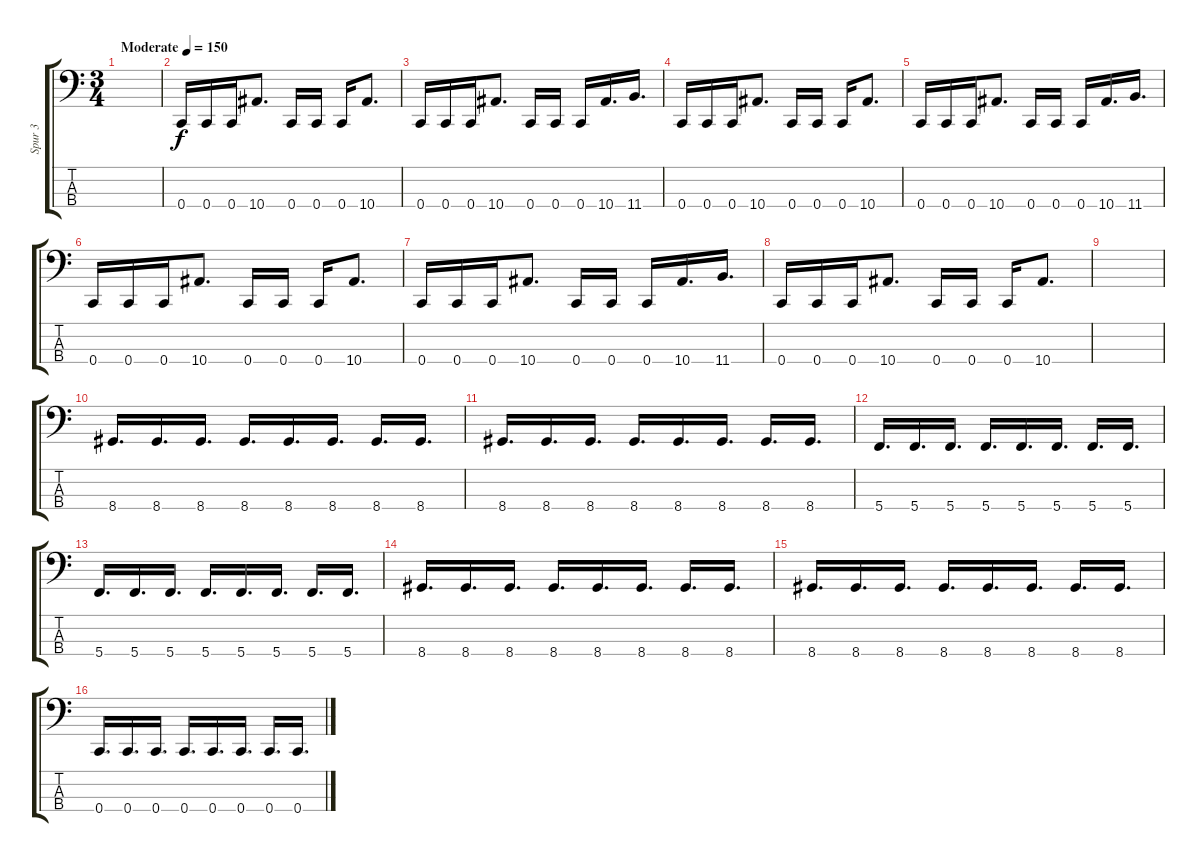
\track ("Spur 3" "Spur 3") {instrument electricbassfinger}
\staff {score tabs}
\tuning (F2 C2 G1 C1) {hide}
\ts (3 4)
\tempo (150 "Moderate")
\clef f4
\ks c
|
0.4.16 0.4.16 0.4.16 10.4.8{d} 0.4.16 0.4.16 0.4.16 10.4.8{d} |
0.4.16 0.4.16 0.4.16 10.4.8{d} 0.4.16 0.4.16 0.4.16 10.4.16{d} 11.4.16{d} |
0.4.16 0.4.16 0.4.16 10.4.8{d} 0.4.16 0.4.16 0.4.16 10.4.8{d} |
0.4.16 0.4.16 0.4.16 10.4.8{d} 0.4.16 0.4.16 0.4.16 10.4.16{d} 11.4.16{d} |
0.4.16 0.4.16 0.4.16 10.4.8{d} 0.4.16 0.4.16 0.4.16 10.4.8{d} |
0.4.16 0.4.16 0.4.16 10.4.8{d} 0.4.16 0.4.16 0.4.16 10.4.16{d} 11.4.16{d} |
0.4.16 0.4.16 0.4.16 10.4.8{d} 0.4.16 0.4.16 0.4.16 10.4.8{d} |
|
8.4.16{d} 8.4.16{d} 8.4.16{d} 8.4.16{d} 8.4.16{d} 8.4.16{d} 8.4.16{d} 8.4.16{d} |
8.4.16{d} 8.4.16{d} 8.4.16{d} 8.4.16{d} 8.4.16{d} 8.4.16{d} 8.4.16{d} 8.4.16{d} |
5.4.16{d} 5.4.16{d} 5.4.16{d} 5.4.16{d} 5.4.16{d} 5.4.16{d} 5.4.16{d} 5.4.16{d} |
5.4.16{d} 5.4.16{d} 5.4.16{d} 5.4.16{d} 5.4.16{d} 5.4.16{d} 5.4.16{d} 5.4.16{d} |
8.4.16{d} 8.4.16{d} 8.4.16{d} 8.4.16{d} 8.4.16{d} 8.4.16{d} 8.4.16{d} 8.4.16{d} |
8.4.16{d} 8.4.16{d} 8.4.16{d} 8.4.16{d} 8.4.16{d} 8.4.16{d} 8.4.16{d} 8.4.16{d} |
0.4.16{d} 0.4.16{d} 0.4.16{d} 0.4.16{d} 0.4.16{d} 0.4.16{d} 0.4.16{d} 0.4.16{d}
